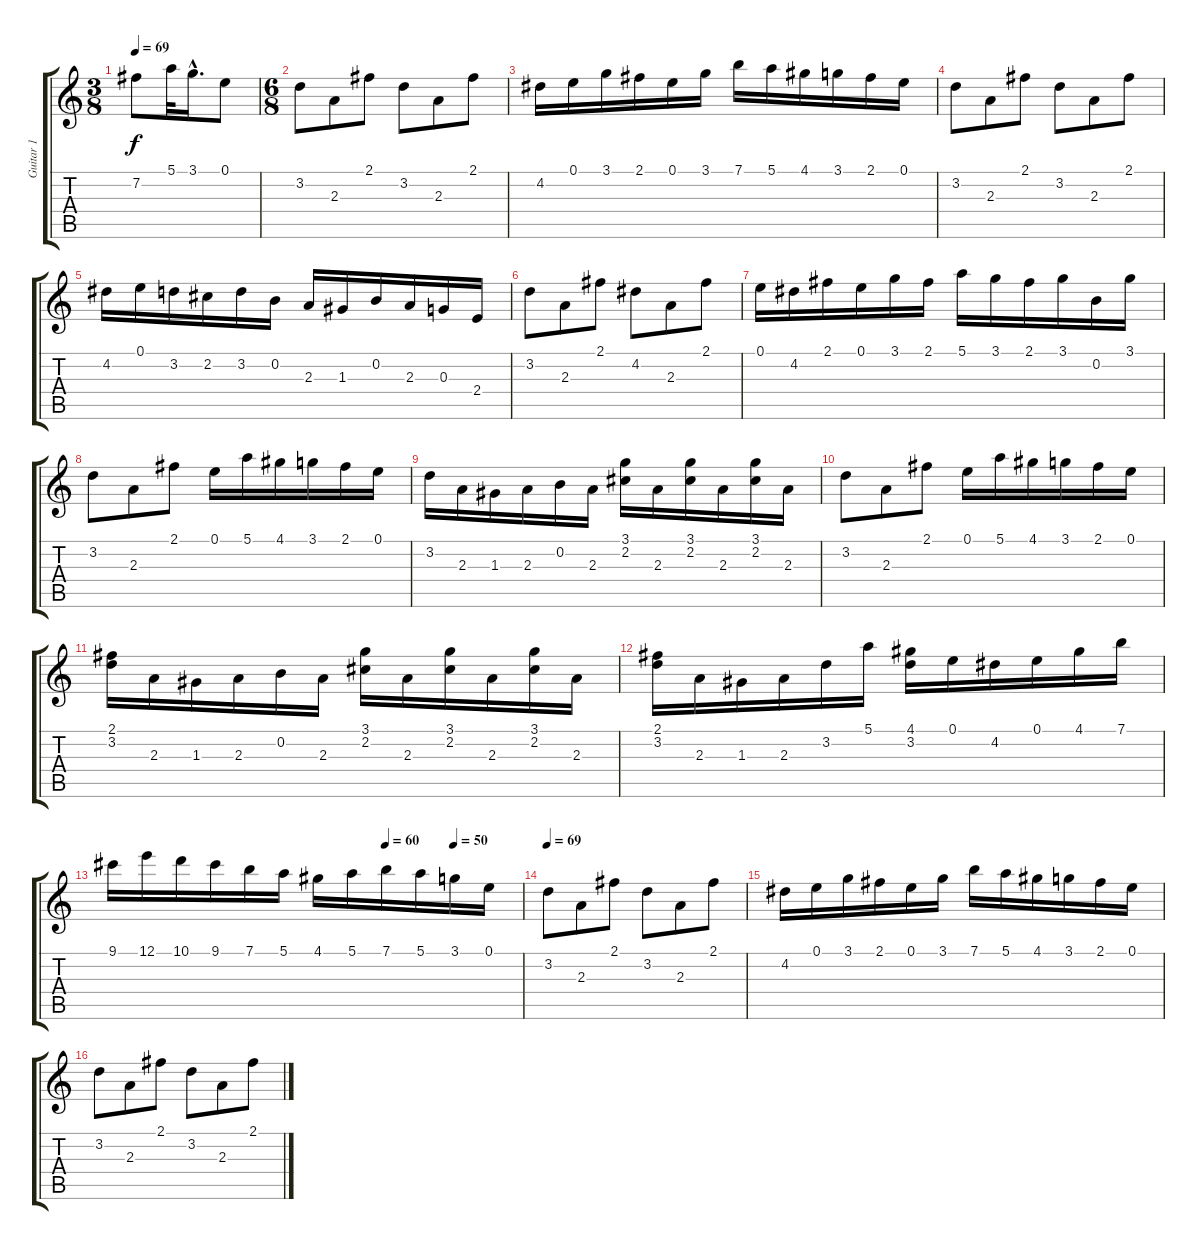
\track ("Guitar 1" "Guitar 1") {instrument acousticguitarnylon}
\staff {score tabs}
\tuning (E4 B3 G3 D3 A2 E2) {hide}
\ts (3 8)
\tempo 69
\clef g2
\ks c
7.2.8{dy f instrument acousticguitarnylon} 5.1.32 3.1{hac}.16{d} 0.1.8 |
\ts (6 8)
3.2.8 2.3.8 2.1.8 3.2.8 2.3.8 2.1.8 |
4.2.16 0.1.16 3.1.16 2.1.16 0.1.16 3.1.16 7.1.16 5.1.16 4.1.16 3.1.16 2.1.16 0.1.16 |
3.2.8 2.3.8 2.1.8 3.2.8 2.3.8 2.1.8 |
4.2.16 0.1.16 3.2.16 2.2.16 3.2.16 0.2.16 2.3.16 1.3.16 0.2.16 2.3.16 0.3.16 2.4.16 |
3.2.8 2.3.8 2.1.8 4.2.8 2.3.8 2.1.8 |
0.1.16 4.2.16 2.1.16 0.1.16 3.1.16 2.1.16 5.1.16 3.1.16 2.1.16 3.1.16 0.2.16 3.1.16 |
3.2.8 2.3.8 2.1.8 0.1.16 5.1.16 4.1.16 3.1.16 2.1.16 0.1.16 |
3.2.16 2.3.16 1.3.16 2.3.16 0.2.16 2.3.16 (3.1 2.2).16 2.3.16 (3.1 2.2).16 2.3.16 (3.1 2.2).16 2.3.16 |
3.2.8 2.3.8 2.1.8 0.1.16 5.1.16 4.1.16 3.1.16 2.1.16 0.1.16 |
(2.1 3.2).16 2.3.16 1.3.16 2.3.16 0.2.16 2.3.16 (3.1 2.2).16 2.3.16 (3.1 2.2).16 2.3.16 (3.1 2.2).16 2.3.16 |
(2.1 3.2).16 2.3.16 1.3.16 2.3.16 3.2.16 5.1.16 (4.1 3.2).16 0.1.16 4.2.16 0.1.16 4.1.16 7.1.16 |
\tempo (60 0.6666666666666666)
\tempo (50 0.8333333333333334)
9.1.16 12.1.16 10.1.16 9.1.16 7.1.16 5.1.16 4.1.16 5.1.16 7.1.16 5.1.16 3.1.16 0.1.16 |
\tempo 69
3.2.8 2.3.8 2.1.8 3.2.8 2.3.8 2.1.8 |
4.2.16 0.1.16 3.1.16 2.1.16 0.1.16 3.1.16 7.1.16 5.1.16 4.1.16 3.1.16 2.1.16 0.1.16 |
3.2.8 2.3.8 2.1.8 3.2.8 2.3.8 2.1.8
